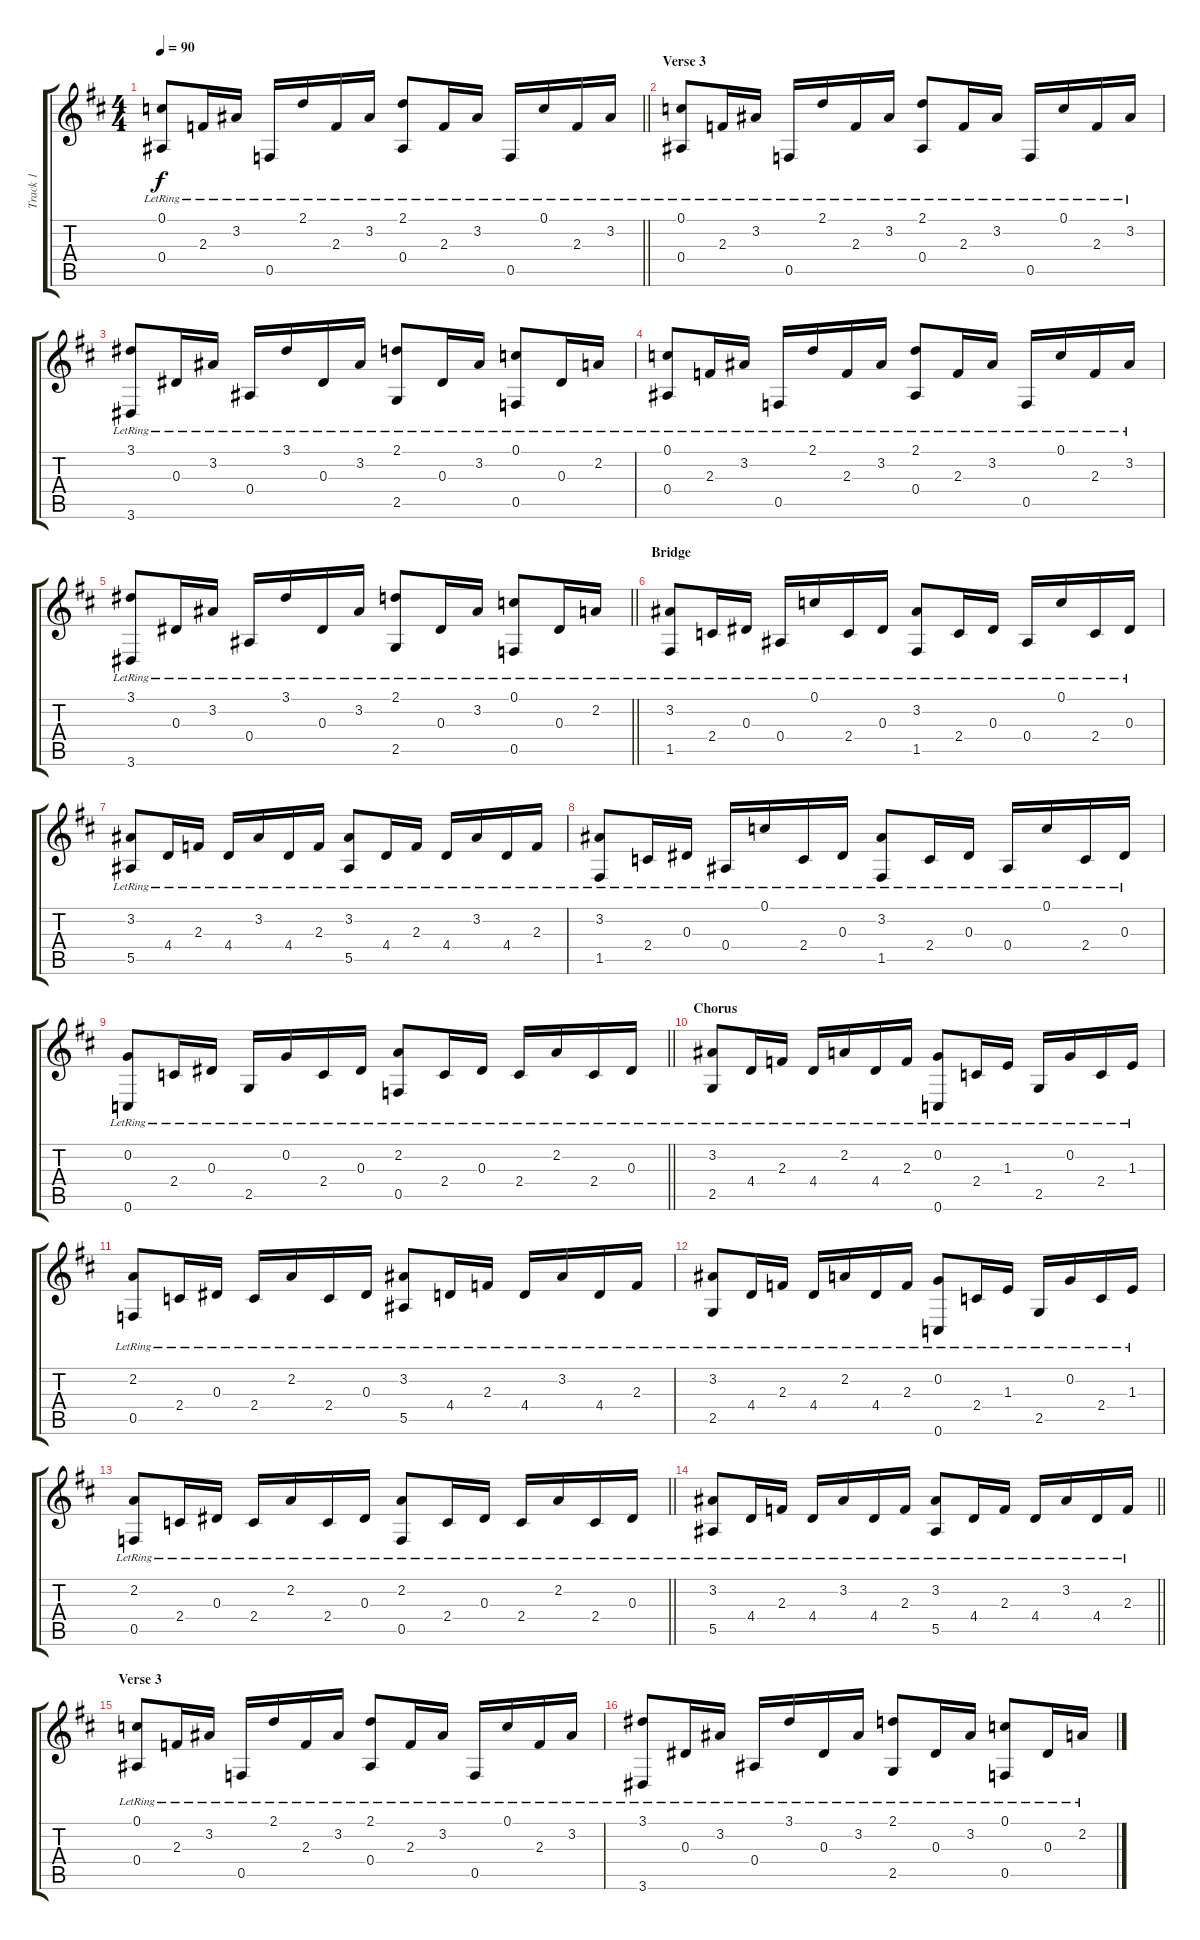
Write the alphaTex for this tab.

\track ("Track 1" "Track 1") {instrument acousticguitarsteel}
\staff {score tabs}
\tuning (C4 G3 Eb3 Bb2 F2 C2) {hide}
\ts (4 4)
\tempo 90
\clef g2
\barLineRight lightlight
\ks d
(0.1{lr} 0.4{lr}).8{dy f} 2.3{lr}.16 3.2{lr}.16 0.5{lr}.16 2.1{lr}.16 2.3{lr}.16 3.2{lr}.16 (2.1{lr} 0.4{lr}).8 2.3{lr}.16 3.2{lr}.16 0.5{lr}.16 0.1{lr}.16 2.3{lr}.16 3.2{lr}.16 |
\section ("" "Verse 3")
(0.1{lr} 0.4{lr}).8 2.3{lr}.16 3.2{lr}.16 0.5{lr}.16 2.1{lr}.16 2.3{lr}.16 3.2{lr}.16 (2.1{lr} 0.4{lr}).8 2.3{lr}.16 3.2{lr}.16 0.5{lr}.16 0.1{lr}.16 2.3{lr}.16 3.2{lr}.16 |
(3.1{lr} 3.6{lr}).8 0.3{lr}.16 3.2{lr}.16 0.4{lr}.16 3.1{lr}.16 0.3{lr}.16 3.2{lr}.16 (2.1{lr} 2.5{lr}).8 0.3{lr}.16 3.2{lr}.16 (0.1{lr} 0.5{lr}).8 0.3{lr}.16 2.2{lr}.16 |
(0.1{lr} 0.4{lr}).8 2.3{lr}.16 3.2{lr}.16 0.5{lr}.16 2.1{lr}.16 2.3{lr}.16 3.2{lr}.16 (2.1{lr} 0.4{lr}).8 2.3{lr}.16 3.2{lr}.16 0.5{lr}.16 0.1{lr}.16 2.3{lr}.16 3.2{lr}.16 |
\barLineRight lightlight
(3.1{lr} 3.6{lr}).8 0.3{lr}.16 3.2{lr}.16 0.4{lr}.16 3.1{lr}.16 0.3{lr}.16 3.2{lr}.16 (2.1{lr} 2.5{lr}).8 0.3{lr}.16 3.2{lr}.16 (0.1{lr} 0.5{lr}).8 0.3{lr}.16 2.2{lr}.16 |
\section ("" "Bridge")
(3.2{lr} 1.5{lr}).8 2.4{lr}.16 0.3{lr}.16 0.4{lr}.16 0.1{lr}.16 2.4{lr}.16 0.3{lr}.16 (3.2{lr} 1.5{lr}).8 2.4{lr}.16 0.3{lr}.16 0.4{lr}.16 0.1{lr}.16 2.4{lr}.16 0.3{lr}.16 |
(3.2{lr} 5.5{lr}).8 4.4{lr}.16 2.3{lr}.16 4.4{lr}.16 3.2{lr}.16 4.4{lr}.16 2.3{lr}.16 (3.2{lr} 5.5{lr}).8 4.4{lr}.16 2.3{lr}.16 4.4{lr}.16 3.2{lr}.16 4.4{lr}.16 2.3{lr}.16 |
(3.2{lr} 1.5{lr}).8 2.4{lr}.16 0.3{lr}.16 0.4{lr}.16 0.1{lr}.16 2.4{lr}.16 0.3{lr}.16 (3.2{lr} 1.5{lr}).8 2.4{lr}.16 0.3{lr}.16 0.4{lr}.16 0.1{lr}.16 2.4{lr}.16 0.3{lr}.16 |
\barLineRight lightlight
(0.2{lr} 0.6{lr}).8 2.4{lr}.16 0.3{lr}.16 2.5{lr}.16 0.2{lr}.16 2.4{lr}.16 0.3{lr}.16 (2.2{lr} 0.5{lr}).8 2.4{lr}.16 0.3{lr}.16 2.4{lr}.16 2.2{lr}.16 2.4{lr}.16 0.3{lr}.16 |
\section ("" "Chorus")
(3.2{lr} 2.5{lr}).8 4.4{lr}.16 2.3{lr}.16 4.4{lr}.16 2.2{lr}.16 4.4{lr}.16 2.3{lr}.16 (0.2{lr} 0.6{lr}).8 2.4{lr}.16 1.3{lr}.16 2.5{lr}.16 0.2{lr}.16 2.4{lr}.16 1.3{lr}.16 |
(2.2{lr} 0.5{lr}).8 2.4{lr}.16 0.3{lr}.16 2.4{lr}.16 2.2{lr}.16 2.4{lr}.16 0.3{lr}.16 (3.2{lr} 5.5{lr}).8 4.4{lr}.16 2.3{lr}.16 4.4{lr}.16 3.2{lr}.16 4.4{lr}.16 2.3{lr}.16 |
(3.2{lr} 2.5{lr}).8 4.4{lr}.16 2.3{lr}.16 4.4{lr}.16 2.2{lr}.16 4.4{lr}.16 2.3{lr}.16 (0.2{lr} 0.6{lr}).8 2.4{lr}.16 1.3{lr}.16 2.5{lr}.16 0.2{lr}.16 2.4{lr}.16 1.3{lr}.16 |
\barLineRight lightlight
(2.2{lr} 0.5{lr}).8 2.4{lr}.16 0.3{lr}.16 2.4{lr}.16 2.2{lr}.16 2.4{lr}.16 0.3{lr}.16 (2.2{lr} 0.5{lr}).8 2.4{lr}.16 0.3{lr}.16 2.4{lr}.16 2.2{lr}.16 2.4{lr}.16 0.3{lr}.16 |
\barLineRight lightlight
(3.2{lr} 5.5{lr}).8 4.4{lr}.16 2.3{lr}.16 4.4{lr}.16 3.2{lr}.16 4.4{lr}.16 2.3{lr}.16 (3.2{lr} 5.5{lr}).8 4.4{lr}.16 2.3{lr}.16 4.4{lr}.16 3.2{lr}.16 4.4{lr}.16 2.3{lr}.16 |
\section ("" "Verse 3")
(0.1{lr} 0.4{lr}).8 2.3{lr}.16 3.2{lr}.16 0.5{lr}.16 2.1{lr}.16 2.3{lr}.16 3.2{lr}.16 (2.1{lr} 0.4{lr}).8 2.3{lr}.16 3.2{lr}.16 0.5{lr}.16 0.1{lr}.16 2.3{lr}.16 3.2{lr}.16 |
(3.1{lr} 3.6{lr}).8 0.3{lr}.16 3.2{lr}.16 0.4{lr}.16 3.1{lr}.16 0.3{lr}.16 3.2{lr}.16 (2.1{lr} 2.5{lr}).8 0.3{lr}.16 3.2{lr}.16 (0.1{lr} 0.5{lr}).8 0.3{lr}.16 2.2{lr}.16
